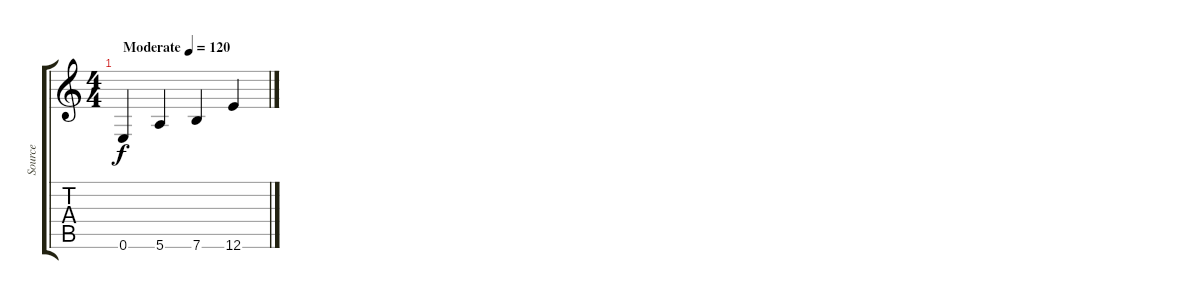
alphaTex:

\track ("Source" "Source") {instrument acousticguitarsteel}
\staff {score tabs}
\tuning (E4 B3 G3 D3 A2 E2) {hide}
\ts (4 4)
\tempo (120 "Moderate")
\clef g2
\ks c
0.6.4{dy f instrument acousticguitarsteel} 5.6.4 7.6.4 12.6.4
